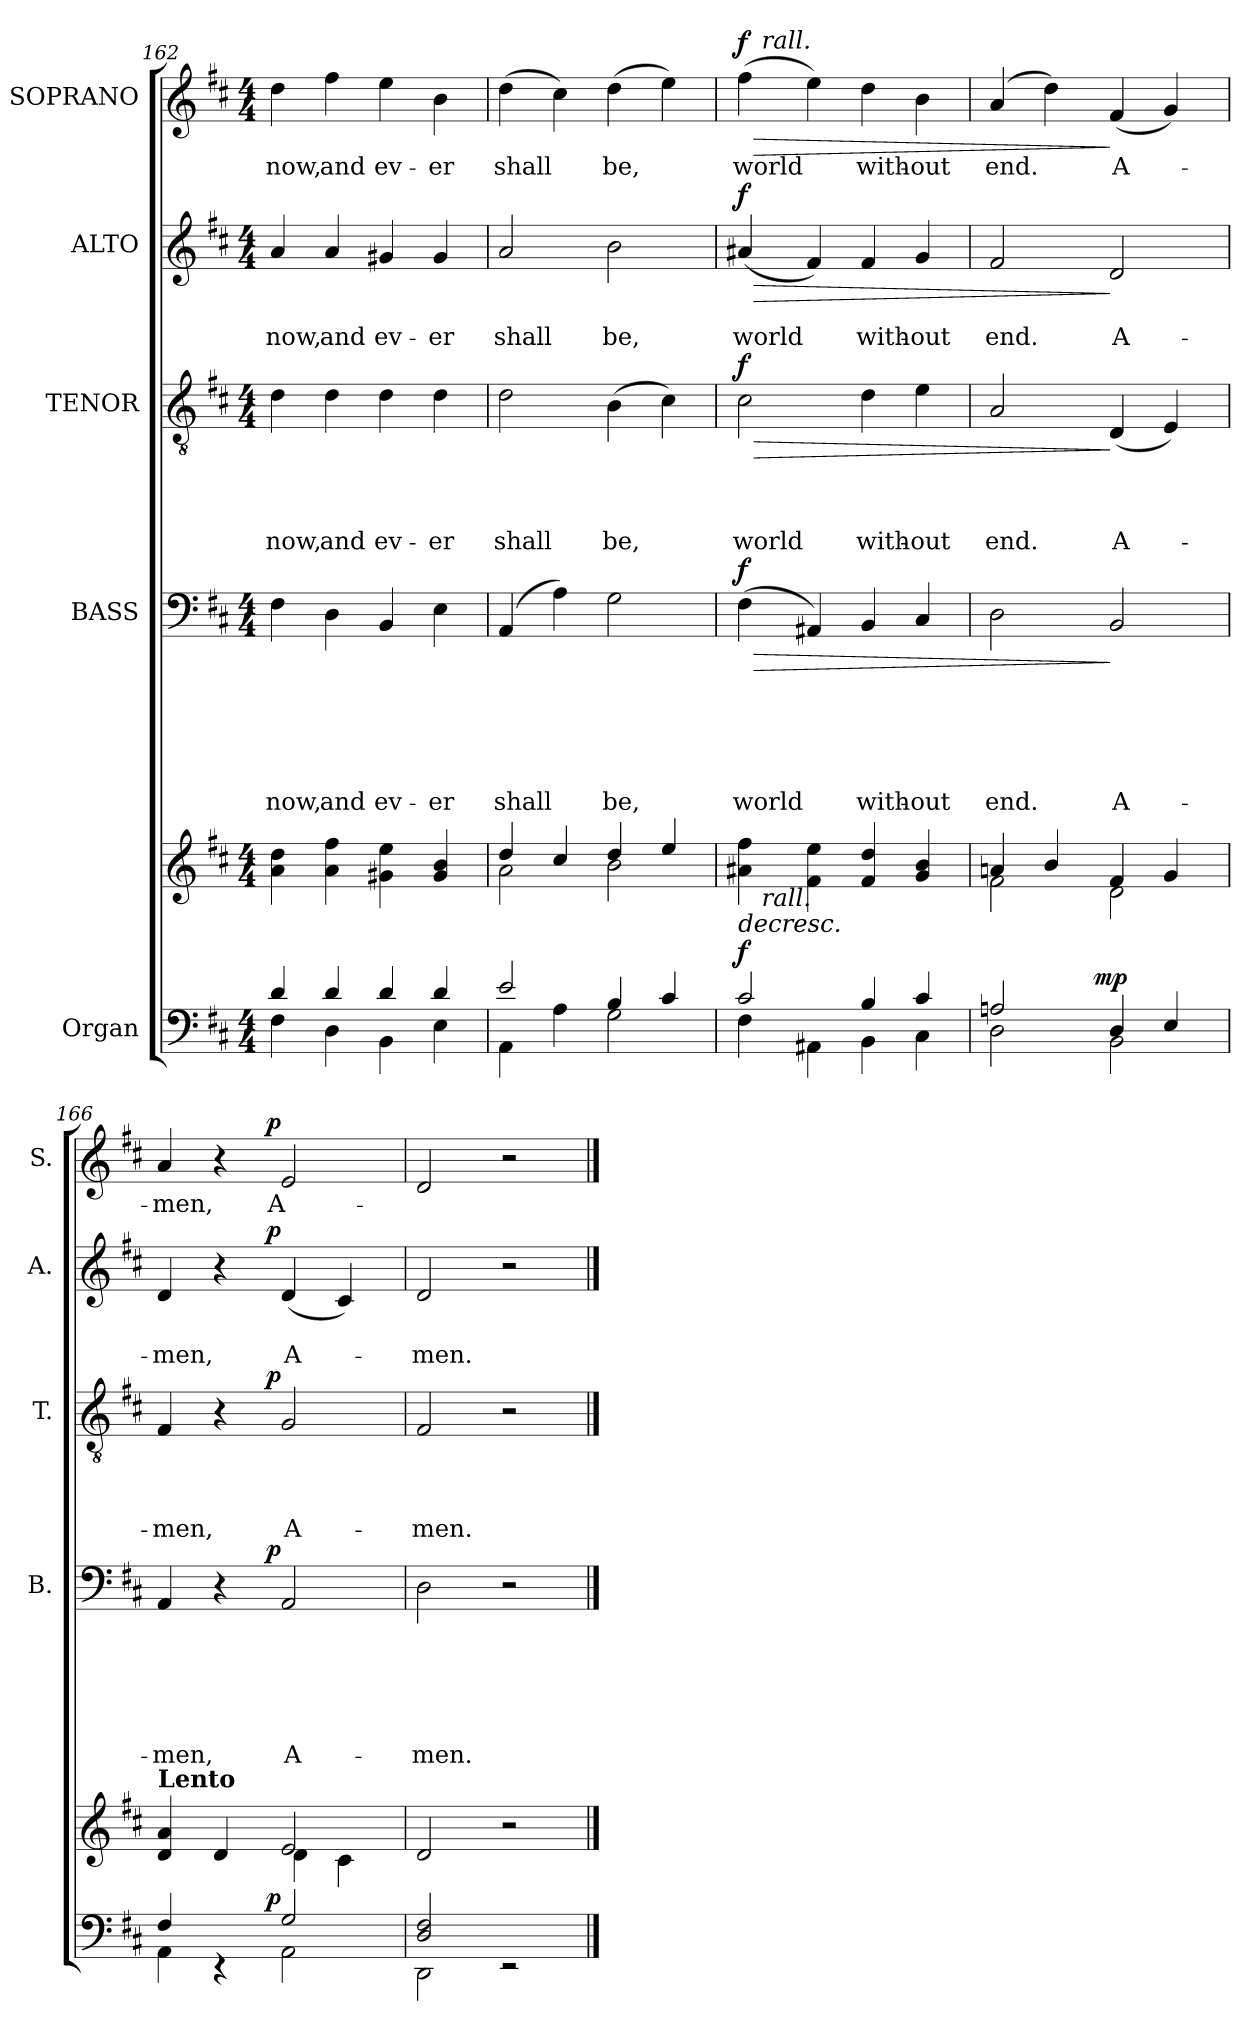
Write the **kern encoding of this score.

**kern	**kern	**dynam	**kern	**text	**text	**text	**text	**text	**text	**dynam	**kern	**text	**text	**text	**text	**dynam	**kern	**text	**text	**dynam	**kern	**text	**dynam
*part5	*part5	*part5	*part4	*part4	*part4	*part4	*part4	*part4	*part4	*part4	*part3	*part3	*part3	*part3	*part3	*part3	*part2	*part2	*part2	*part2	*part1	*part1	*part1
*staff6	*staff5	*staff5/6	*staff4	*staff4	*staff4	*staff4	*staff4	*staff4	*staff4	*staff4	*staff3	*staff3	*staff3	*staff3	*staff3	*staff3	*staff2	*staff2	*staff2	*staff2	*staff1	*staff1	*staff1
*I"Organ	*	*	*I"BASS	*	*	*	*	*	*	*	*I"TENOR	*	*	*	*	*	*I"ALTO	*	*	*	*I"SOPRANO	*	*
*	*	*	*I'B.	*	*	*	*	*	*	*	*I'T.	*	*	*	*	*	*I'A.	*	*	*	*I'S.	*	*
*clefF4	*clefG2	*	*clefF4	*	*	*	*	*	*	*	*clefGv2	*	*	*	*	*	*clefG2	*	*	*	*clefG2	*	*
*k[f#c#]	*k[f#c#]	*	*k[f#c#]	*	*	*	*	*	*	*	*k[f#c#]	*	*	*	*	*	*k[f#c#]	*	*	*	*k[f#c#]	*	*
*D:	*D:	*	*D:	*	*	*	*	*	*	*	*D:	*	*	*	*	*	*D:	*	*	*	*D:	*	*
*M4/4	*M4/4	*	*M4/4	*	*	*	*	*	*	*	*M4/4	*	*	*	*	*	*M4/4	*	*	*	*M4/4	*	*
=162	=162	=162	=162	=162	=162	=162	=162	=162	=162	=162	=162	=162	=162	=162	=162	=162	=162	=162	=162	=162	=162	=162	=162
*^	*	*	*	*	*	*	*	*	*	*	*	*	*	*	*	*	*	*	*	*	*	*	*
!	!	!	!	!	!	!	!	!	!	!LO:LY:b	!	!	!	!	!	!LO:LY:b	!	!	!	!LO:LY:b	!	!	!LO:LY:b	!
4F#\	4d/	4a\ 4dd\	.	4F#\	.	.	.	.	.	now,	.	4d\	.	.	.	now,	.	4a/	.	now,	.	4dd\	now,	.
!	!	!	!	!	!	!	!	!	!	!LO:LY:b	!	!	!	!	!	!LO:LY:b	!	!	!	!LO:LY:b	!	!	!LO:LY:b	!
4D\	4d/	4a\ 4ff#\	.	4D\	.	.	.	.	.	and	.	4d\	.	.	.	and	.	4a/	.	and	.	4ff#\	and	.
!	!	!	!	!	!	!	!	!	!	!LO:LY:b	!	!	!	!	!	!LO:LY:b	!	!	!	!LO:LY:b	!	!	!LO:LY:b	!
4BB\	4d/	4g#X\ 4ee\	.	4BB/	.	.	.	.	.	ev-	.	4d\	.	.	.	ev-	.	4g#X/	.	ev-	.	4ee\	ev-	.
!	!	!	!	!	!	!	!	!	!	!LO:LY:b	!	!	!	!	!	!LO:LY:b	!	!	!	!LO:LY:b	!	!	!LO:LY:b	!
4E\	4d/	4g#/ 4b/	.	4E\	.	.	.	.	.	-er	.	4d\	.	.	.	-er	.	4g#/	.	-er	.	4b\	-er	.
=163	=163	=163	=163	=163	=163	=163	=163	=163	=163	=163	=163	=163	=163	=163	=163	=163	=163	=163	=163	=163	=163	=163	=163	=163
*	*	*^	*	*	*	*	*	*	*	*	*	*	*	*	*	*	*	*	*	*	*	*	*	*
!	!	!	!	!	!	!	!	!	!	!	!LO:LY:b	!	!	!	!	!	!LO:LY:b	!	!	!	!LO:LY:b	!	!	!LO:LY:b	!
2e/	4AA\	2a\	4dd/	.	(4AA/	.	.	.	.	.	shall	.	2d\	.	.	.	shall	.	2a/	.	shall	.	(>4dd\	shall	.
.	4A\	.	4cc#/	.	4A\)	.	.	.	.	.	.	.	.	.	.	.	.	.	.	.	.	.	4cc#\)	.	.
!	!	!	!	!	!	!	!	!	!	!	!LO:LY:b	!	!	!	!	!	!LO:LY:b	!	!	!	!LO:LY:b	!	!	!LO:LY:b	!
4B/	2G\	2b\	4dd/	.	2G\	.	.	.	.	.	be,	.	(>4B\	.	.	.	be,	.	2b\	.	be,	.	(>4dd\	be,	.
4c#/	.	.	4ee/	.	.	.	.	.	.	.	.	.	4c#\)	.	.	.	.	.	.	.	.	.	4ee\)	.	.
!!LO:LB:g=z
=164	=164	=164	=164	=164	=164	=164	=164	=164	=164	=164	=164	=164	=164	=164	=164	=164	=164	=164	=164	=164	=164	=164	=164	=164	=164
!	!	!	!	!LO:HP:b	!	!	!	!	!	!	!LO:LY:b	!LO:HP:b	!	!	!	!	!LO:LY:b	!LO:HP:b	!	!	!LO:LY:b	!LO:HP:b	!	!LO:LY:b	!LO:HP:b
!	!	!	!	!LO:DY:n=1:a=2	!	!	!	!	!	!	!	!LO:DY:n=1:a	!	!	!	!	!	!LO:DY:n=1:a	!	!	!	!LO:DY:n=1:a	!	!	!LO:DY:n=1:a
*	*	*	*	*	*	*	*	*	*	*	*	*	*	*	*	*	*	*	*	*	*	*	*^	*	*
2c#/	4F#\	4a#X\ 4ff#\	16ryy	> f	(>4F#\	.	.	.	.	.	world	> f	2c#\	.	.	.	world	> f	(<4a#X/	.	world	> f	(>4ff#\	16ryy	world	> f
!	!	!	!	!	!	!	!	!	!	!	!	!	!	!	!	!	!	!	!	!	!	!	!	!LO:TX:a:i:t=rall.	!	!
!	!	!	!LO:TX:b:i:t=rall.	!	!	!	!	!	!	!	!	!	!	!	!	!	!	!	!	!	!	!	!	!	!	!
.	.	.	2...ryy	.	.	.	.	.	.	.	.	.	.	.	.	.	.	.	.	.	.	.	.	2...ryy	.	.
.	4AA#X\	4f#\ 4ee\	.	.	4AA#X/)	.	.	.	.	.	.	.	.	.	.	.	.	.	4f#/)	.	.	.	4ee\)	.	.	.
!	!	!	!	!	!	!	!	!	!	!	!LO:LY:b	!	!	!	!	!	!LO:LY:b	!	!	!	!LO:LY:b	!	!	!	!LO:LY:b	!
4B/	4BB\	4f#/ 4dd/	.	.	4BB/	.	.	.	.	.	with-	.	4d\	.	.	.	with-	.	4f#/	.	with-	.	4dd\	.	with-	.
!	!	!	!	!	!	!	!	!	!	!	!LO:LY:b	!	!	!	!	!	!LO:LY:b	!	!	!	!LO:LY:b	!	!	!	!LO:LY:b	!
4c#/	4C#\	4g/ 4b/	.	.	4C#/	.	.	.	.	.	-out	.	4e\	.	.	.	-out	.	4g/	.	-out	.	4b\	.	-out	.
=165	=165	=165	=165	=165	=165	=165	=165	=165	=165	=165	=165	=165	=165	=165	=165	=165	=165	=165	=165	=165	=165	=165	=165	=165	=165	=165
!	!	!	!	!	!	!	!	!	!	!	!LO:LY:b	!	!	!	!	!	!LO:LY:b	!	!	!	!LO:LY:b	!	!	!	!LO:LY:b	!
*	*^	*	*	*	*	*	*	*	*	*	*	*	*	*	*	*	*	*	*	*	*	*	*v	*v	*	*
2An/	2D\	4...ryy	2f#\	4an/	.	2D\	.	.	.	.	.	end.	.	2A/	.	.	.	end.	.	2f#/	.	end.	.	(4a/	end.	.
.	.	.	.	4b/	.	.	.	.	.	.	.	.	.	.	.	.	.	.	.	.	.	.	.	4dd\)	.	.
!	!	!	!	!	!LO:DY:a=2	!	!	!	!	!	!	!	!	!	!	!	!	!	!	!	!	!	!	!	!	!
.	.	2ryy	.	.	mp	.	.	.	.	.	.	.	.	.	.	.	.	.	.	.	.	.	.	.	.	.
!	!	!	!	!	!	!	!	!	!	!	!	!LO:LY:b	!	!	!	!	!	!LO:LY:b	!	!	!	!LO:LY:b	!	!	!LO:LY:b	!
4D/	2BB\	.	2d\	4f#/	]	2BB/	.	.	.	.	.	A-	]	(<4D/	.	.	.	A-	]	2d/	.	A-	]	(<4f#/	A-	]
4E/	.	.	.	4g/	.	.	.	.	.	.	.	.	.	4E/)	.	.	.	.	.	.	.	.	.	4g/)	.	.
.	.	32ryy	.	.	.	.	.	.	.	.	.	.	.	.	.	.	.	.	.	.	.	.	.	.	.	.
=166	=166	=166	=166	=166	=166	=166	=166	=166	=166	=166	=166	=166	=166	=166	=166	=166	=166	=166	=166	=166	=166	=166	=166	=166	=166	=166
!	!	!	!	!	!	!	!	!	!	!	!	!	!	!	!	!	!	!	!	!	!	!	!	!LO:TX:a:B:t=Lento	!	!
!	!	!	!LO:TX:a:B:t=Lento	!	!	!	!	!	!	!	!	!	!	!	!	!	!	!	!	!	!	!	!	!	!	!
!	!	!	!	!	!	!	!	!	!	!	!	!LO:LY:b	!	!	!	!	!	!LO:LY:b	!	!	!	!LO:LY:b	!	!	!LO:LY:b	!
*	*	*	*	*	*	*^	*	*	*	*	*	*	*	*^	*	*	*	*	*	*^	*	*	*	*^	*	*
4F#/	4AA\	4...ryy	4d/ 4a/	2ryy	.	4AA/	4...ryy	.	.	.	.	.	-men,	.	4F#/	4...ryy	.	.	.	-men,	.	4d/	4...ryy	.	-men,	.	4a/	4...ryy	-men,	.
4ryy	4rEE	.	4d/	.	.	4r	.	.	.	.	.	.	.	.	4r	.	.	.	.	.	.	4r	.	.	.	.	4r	.	.	.
!	!	!	!	!	!LO:DY:a=2	!	!	!	!	!	!	!	!	!LO:DY:a	!	!	!	!	!	!	!LO:DY:a	!	!	!	!	!LO:DY:a	!	!	!	!LO:DY:a
.	.	2ryy	.	.	p	.	2ryy	.	.	.	.	.	.	p	.	2ryy	.	.	.	.	p	.	2ryy	.	.	p	.	2ryy	.	p
!	!	!	!	!	!	!	!	!	!	!	!	!	!LO:LY:b	!	!	!	!	!	!	!LO:LY:b	!	!	!	!	!LO:LY:b	!	!	!	!LO:LY:b	!
2G/	2AA\	.	2e/	4d\	.	2AA/	.	.	.	.	.	.	A-	.	2G/	.	.	.	.	A-	.	(<4d/	.	.	A-	.	2e/	.	A-	.
.	.	.	.	4c#\	.	.	.	.	.	.	.	.	.	.	.	.	.	.	.	.	.	4c#/)	.	.	.	.	.	.	.	.
.	.	32ryy	.	.	.	.	32ryy	.	.	.	.	.	.	.	.	32ryy	.	.	.	.	.	.	32ryy	.	.	.	.	32ryy	.	.
=167	=167	=167	=167	=167	=167	=167	=167	=167	=167	=167	=167	=167	=167	=167	=167	=167	=167	=167	=167	=167	=167	=167	=167	=167	=167	=167	=167	=167	=167	=167
!	!	!	!	!	!	!	!	!	!	!	!	!	!LO:LY:b	!	!	!	!	!	!	!LO:LY:b	!	!	!	!	!LO:LY:b	!	!	!	!	!
*	*v	*v	*	*	*	*v	*v	*	*	*	*	*	*	*	*v	*v	*	*	*	*	*	*v	*v	*	*	*	*v	*v	*	*
*	*	*v	*v	*	*	*	*	*	*	*	*	*	*	*	*	*	*	*	*	*	*	*	*	*	*
2DD\	2D/ 2F#/	2d/	.	2D\	.	.	.	.	.	-men.	.	2F#/	.	.	.	-men.	.	2d/	.	-men.	.	2d/	.	.
2ryy	2rEE	2r	.	2r	.	.	.	.	.	.	.	2r	.	.	.	.	.	2r	.	.	.	2r	.	.
*v	*v	*	*	*	*	*	*	*	*	*	*	*	*	*	*	*	*	*	*	*	*	*	*	*
==	==	==	==	==	==	==	==	==	==	==	==	==	==	==	==	==	==	==	==	==	==	==	==
*-	*-	*-	*-	*-	*-	*-	*-	*-	*-	*-	*-	*-	*-	*-	*-	*-	*-	*-	*-	*-	*-	*-	*-
